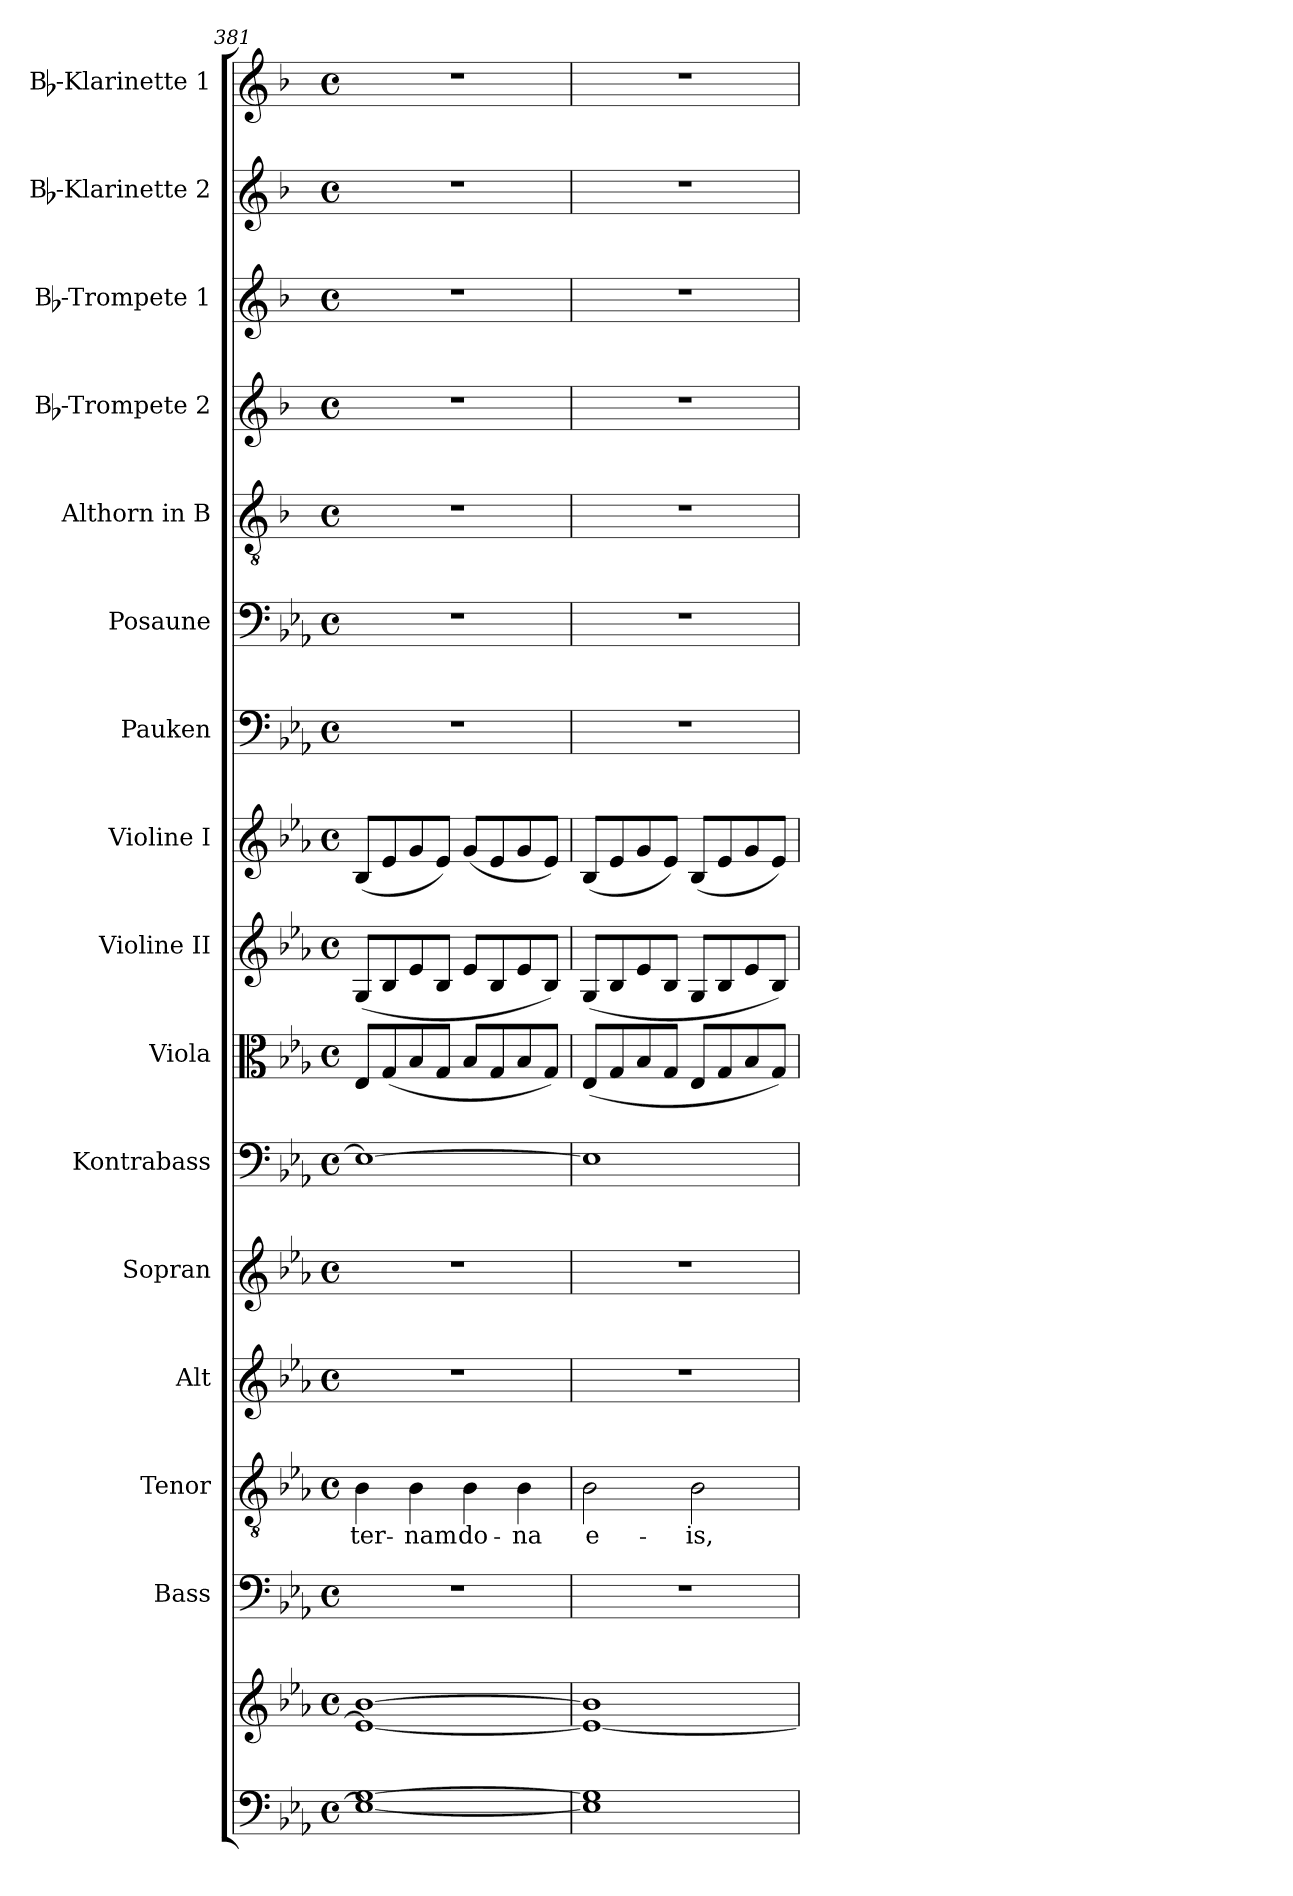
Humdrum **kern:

**kern	**kern	**kern	**kern	**text	**kern	**kern	**kern	**kern	**kern	**kern	**kern	**kern	**kern	**kern	**kern	**kern	**kern
*part16	*part16	*part15	*part14	*part14	*part13	*part12	*part11	*part10	*part9	*part8	*part7	*part6	*part5	*part4	*part3	*part2	*part1
*staff17	*staff16	*staff15	*staff14	*staff14	*staff13	*staff12	*staff11	*staff10	*staff9	*staff8	*staff7	*staff6	*staff5	*staff4	*staff3	*staff2	*staff1
*	*	*I"Bass	*I"Tenor	*	*I"Alt	*I"Sopran	*I"Kontrabass	*I"Viola	*I"Violine II	*I"Violine I	*I"Pauken	*I"Posaune	*I"Althorn in B	*I"Bb-Trompete 2	*I"Bb-Trompete 1	*I"Bb-Klarinette 2	*I"Bb-Klarinette 1
*	*	*I'B.	*I'T.	*	*I'A.	*I'S.	*I'Kb.	*I'Vla.	*I'Vl. II	*I'Vl. I	*I'Pk.	*I'Pos.	*	*I'Bb Trp. 2	*I'Bb Trp. 1	*I'Bb Kl. 2	*I'Bb Kl. 1
*clefF4	*clefG2	*clefF4	*clefGv2	*	*clefG2	*clefG2	*clefF4	*clefC3	*clefG2	*clefG2	*clefF4	*clefF4	*clefGv2	*clefG2	*clefG2	*clefG2	*clefG2
*	*	*	*	*	*	*	*ITrd7c12	*	*	*	*	*	*ITrd1c2	*ITrd1c2	*ITrd1c2	*ITrd1c2	*ITrd1c2
*k[b-e-a-]	*k[b-e-a-]	*k[b-e-a-]	*k[b-e-a-]	*	*k[b-e-a-]	*k[b-e-a-]	*k[b-e-a-]	*k[b-e-a-]	*k[b-e-a-]	*k[b-e-a-]	*k[b-e-a-]	*k[b-e-a-]	*k[b-e-a-]	*k[b-e-a-]	*k[b-e-a-]	*k[b-e-a-]	*k[b-e-a-]
*E-:	*E-:	*E-:	*E-:	*	*E-:	*E-:	*E-:	*E-:	*E-:	*E-:	*E-:	*E-:	*E-:	*E-:	*E-:	*E-:	*E-:
*M4/4	*M4/4	*M4/4	*M4/4	*	*M4/4	*M4/4	*M4/4	*M4/4	*M4/4	*M4/4	*M4/4	*M4/4	*M4/4	*M4/4	*M4/4	*M4/4	*M4/4
*met(c)	*met(c)	*met(c)	*met(c)	*	*met(c)	*met(c)	*met(c)	*met(c)	*met(c)	*met(c)	*met(c)	*met(c)	*met(c)	*met(c)	*met(c)	*met(c)	*met(c)
=381	=381	=381	=381	=381	=381	=381	=381	=381	=381	=381	=381	=381	=381	=381	=381	=381	=381
*^	*^	*	*	*	*	*	*	*	*	*	*	*	*	*	*	*	*
!	!	!	!	!	!	!LO:LY:b	!	!	!	!	!	!	!	!	!	!	!	!	!
[>1G	1E-_	[>1b-	1e-_	1r	4B-\	-ter-	1r	1r	1EE-_	8E-/L	(<8G/L	(<8B-/L	1r	1r	1r	1r	1r	1r	1r
.	.	.	.	.	.	.	.	.	.	(<8G/	8B-/	8e-/	.	.	.	.	.	.	.
!	!	!	!	!	!	!LO:LY:b	!	!	!	!	!	!	!	!	!	!	!	!	!
.	.	.	.	.	4B-\	-nam	.	.	.	8B-/	8e-/	8g/	.	.	.	.	.	.	.
.	.	.	.	.	.	.	.	.	.	8G/J	8B-/J	8e-/J)	.	.	.	.	.	.	.
!	!	!	!	!	!	!LO:LY:b	!	!	!	!	!	!	!	!	!	!	!	!	!
.	.	.	.	.	4B-\	do-	.	.	.	8B-/L	8e-/L	(<8g/L	.	.	.	.	.	.	.
.	.	.	.	.	.	.	.	.	.	8G/	8B-/	8e-/	.	.	.	.	.	.	.
!	!	!	!	!	!	!LO:LY:b	!	!	!	!	!	!	!	!	!	!	!	!	!
.	.	.	.	.	4B-\	-na	.	.	.	8B-/	8e-/	8g/	.	.	.	.	.	.	.
.	.	.	.	.	.	.	.	.	.	8G/J)	8B-/J)	8e-/J)	.	.	.	.	.	.	.
=382	=382	=382	=382	=382	=382	=382	=382	=382	=382	=382	=382	=382	=382	=382	=382	=382	=382	=382	=382
!	!	!	!	!	!	!LO:LY:b	!	!	!	!	!	!	!	!	!	!	!	!	!
1G]	1E-]	1b-]	1e-_	1r	2B-\	e-	1r	1r	1EE-]	(<8E-/L	(<8G/L	(<8B-/L	1r	1r	1r	1r	1r	1r	1r
.	.	.	.	.	.	.	.	.	.	8G/	8B-/	8e-/	.	.	.	.	.	.	.
.	.	.	.	.	.	.	.	.	.	8B-/	8e-/	8g/	.	.	.	.	.	.	.
.	.	.	.	.	.	.	.	.	.	8G/J	8B-/J	8e-/J)	.	.	.	.	.	.	.
!	!	!	!	!	!	!LO:LY:b	!	!	!	!	!	!	!	!	!	!	!	!	!
.	.	.	.	.	2B-\	-is,	.	.	.	8E-/L	8G/L	(<8B-/L	.	.	.	.	.	.	.
.	.	.	.	.	.	.	.	.	.	8G/	8B-/	8e-/	.	.	.	.	.	.	.
.	.	.	.	.	.	.	.	.	.	8B-/	8e-/	8g/	.	.	.	.	.	.	.
.	.	.	.	.	.	.	.	.	.	8G/J)	8B-/J)	8e-/J)	.	.	.	.	.	.	.
*v	*v	*	*	*	*	*	*	*	*	*	*	*	*	*	*	*	*	*	*
*	*v	*v	*	*	*	*	*	*	*	*	*	*	*	*	*	*	*	*
=	=	=	=	=	=	=	=	=	=	=	=	=	=	=	=	=	=
*-	*-	*-	*-	*-	*-	*-	*-	*-	*-	*-	*-	*-	*-	*-	*-	*-	*-
